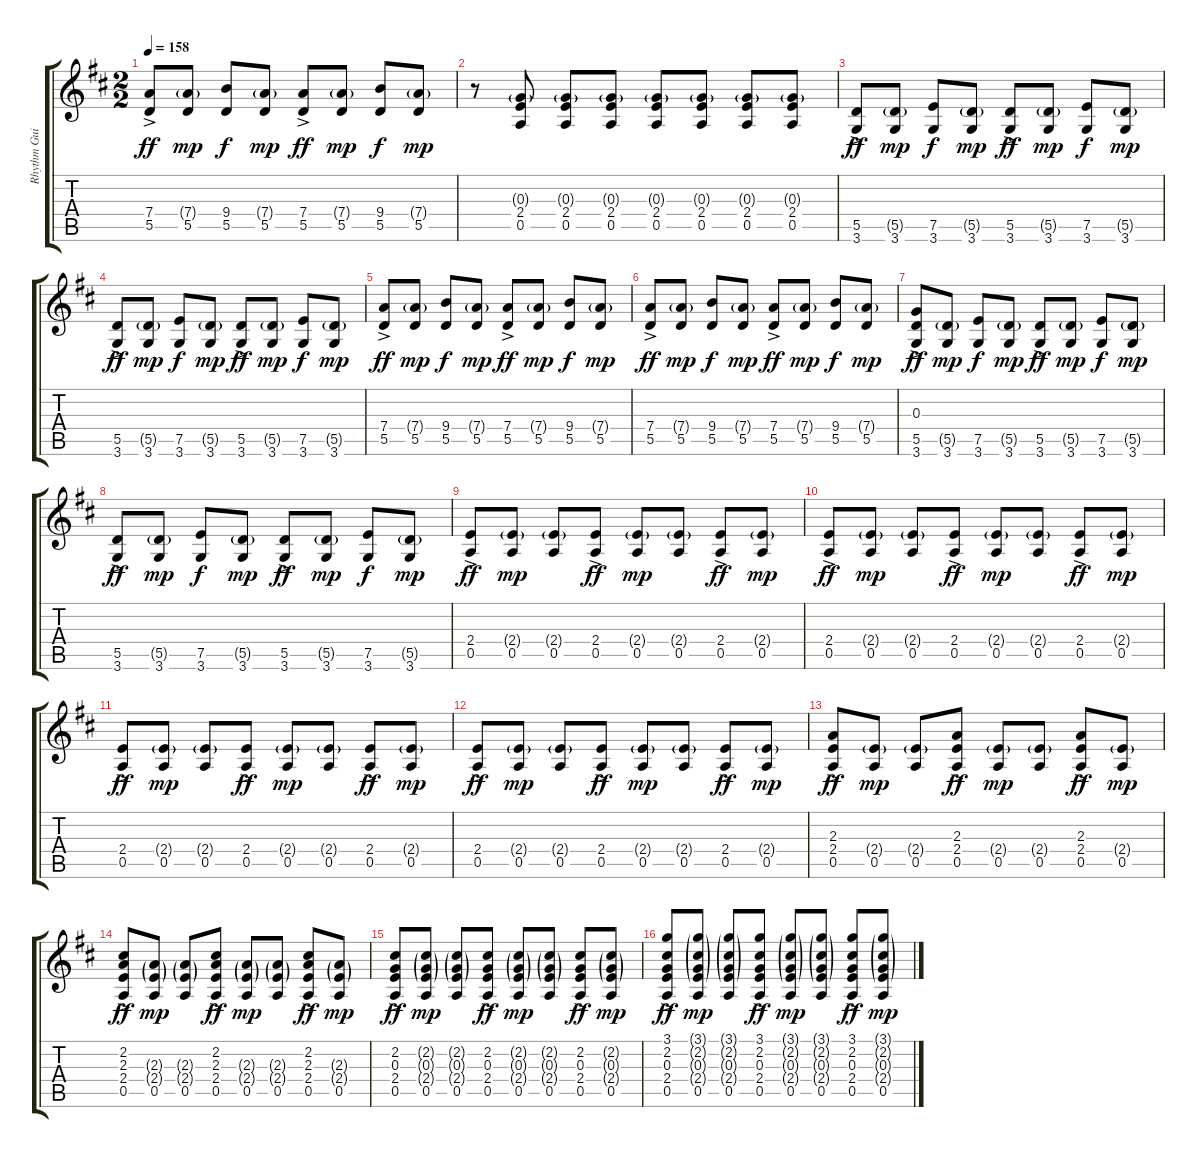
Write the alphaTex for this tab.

\track ("Rhythm Guitar" "Rhythm Gui") {instrument electricguitarjazz}
\staff {score tabs}
\tuning (E4 B3 G3 D3 A2 E2) {hide}
\ts (2 2)
\tempo 158
\clef g2
\ks d
(7.4 5.5{ac}).8{dy ff} (7.4{g} 5.5).8{dy mp} (9.4 5.5).8{dy f} (7.4{g} 5.5).8{dy mp} (7.4 5.5{ac}).8{dy ff} (7.4{g} 5.5).8{dy mp} (9.4 5.5).8{dy f} (7.4{g} 5.5).8{dy mp} |
r.8 (0.3{g} 2.4 0.5).8 (0.3{g} 2.4 0.5).8 (0.3{g} 2.4 0.5).8 (0.3{g} 2.4 0.5).8 (0.3{g} 2.4 0.5).8 (0.3{g} 2.4 0.5).8 (0.3{g} 2.4 0.5).8 |
(5.5 3.6{ac}).8{dy ff} (5.5{g} 3.6).8{dy mp} (7.5 3.6).8{dy f} (5.5{g} 3.6).8{dy mp} (5.5 3.6{ac}).8{dy ff} (5.5{g} 3.6).8{dy mp} (7.5 3.6).8{dy f} (5.5{g} 3.6).8{dy mp} |
(5.5 3.6{ac}).8{dy ff} (5.5{g} 3.6).8{dy mp} (7.5 3.6).8{dy f} (5.5{g} 3.6).8{dy mp} (5.5 3.6{ac}).8{dy ff} (5.5{g} 3.6).8{dy mp} (7.5 3.6).8{dy f} (5.5{g} 3.6).8{dy mp} |
(7.4 5.5{ac}).8{dy ff} (7.4{g} 5.5).8{dy mp} (9.4 5.5).8{dy f} (7.4{g} 5.5).8{dy mp} (7.4 5.5{ac}).8{dy ff} (7.4{g} 5.5).8{dy mp} (9.4 5.5).8{dy f} (7.4{g} 5.5).8{dy mp} |
(7.4 5.5{ac}).8{dy ff} (7.4{g} 5.5).8{dy mp} (9.4 5.5).8{dy f} (7.4{g} 5.5).8{dy mp} (7.4 5.5{ac}).8{dy ff} (7.4{g} 5.5).8{dy mp} (9.4 5.5).8{dy f} (7.4{g} 5.5).8{dy mp} |
(0.3 5.5 3.6{ac}).8{dy ff} (5.5{g} 3.6).8{dy mp} (7.5 3.6).8{dy f} (5.5{g} 3.6).8{dy mp} (5.5 3.6{ac}).8{dy ff} (5.5{g} 3.6).8{dy mp} (7.5 3.6).8{dy f} (5.5{g} 3.6).8{dy mp} |
(5.5 3.6{ac}).8{dy ff} (5.5{g} 3.6).8{dy mp} (7.5 3.6).8{dy f} (5.5{g} 3.6).8{dy mp} (5.5 3.6{ac}).8{dy ff} (5.5{g} 3.6).8{dy mp} (7.5 3.6).8{dy f} (5.5{g} 3.6).8{dy mp} |
(2.4 0.5{ac}).8{dy ff} (2.4{g} 0.5).8{dy mp} (2.4{g} 0.5).8 (2.4 0.5{ac}).8{dy ff} (2.4{g} 0.5).8{dy mp} (2.4{g} 0.5).8 (2.4 0.5{ac}).8{dy ff} (2.4{g} 0.5).8{dy mp} |
(2.4 0.5{ac}).8{dy ff} (2.4{g} 0.5).8{dy mp} (2.4{g} 0.5).8 (2.4 0.5{ac}).8{dy ff} (2.4{g} 0.5).8{dy mp} (2.4{g} 0.5).8 (2.4 0.5{ac}).8{dy ff} (2.4{g} 0.5).8{dy mp} |
(2.4 0.5{ac}).8{dy ff} (2.4{g} 0.5).8{dy mp} (2.4{g} 0.5).8 (2.4 0.5{ac}).8{dy ff} (2.4{g} 0.5).8{dy mp} (2.4{g} 0.5).8 (2.4 0.5{ac}).8{dy ff} (2.4{g} 0.5).8{dy mp} |
(2.4 0.5{ac}).8{dy ff} (2.4{g} 0.5).8{dy mp} (2.4{g} 0.5).8 (2.4 0.5{ac}).8{dy ff} (2.4{g} 0.5).8{dy mp} (2.4{g} 0.5).8 (2.4 0.5{ac}).8{dy ff} (2.4{g} 0.5).8{dy mp} |
(2.3 2.4 0.5{ac}).8{dy ff} (2.4{g} 0.5).8{dy mp} (2.4{g} 0.5).8 (2.3 2.4 0.5{ac}).8{dy ff} (2.4{g} 0.5).8{dy mp} (2.4{g} 0.5).8 (2.3 2.4 0.5{ac}).8{dy ff} (2.4{g} 0.5).8{dy mp} |
(2.2 2.3 2.4 0.5{ac}).8{dy ff} (2.3{g} 2.4{g} 0.5).8{dy mp} (2.3{g} 2.4{g} 0.5).8 (2.2 2.3 2.4 0.5{ac}).8{dy ff} (2.3{g} 2.4{g} 0.5).8{dy mp} (2.3{g} 2.4{g} 0.5).8 (2.2 2.3 2.4 0.5{ac}).8{dy ff} (2.3{g} 2.4{g} 0.5).8{dy mp} |
(2.2 0.3 2.4 0.5{ac}).8{dy ff} (2.2{g} 0.3{g} 2.4{g} 0.5).8{dy mp} (2.2{g} 0.3{g} 2.4{g} 0.5).8 (2.2 0.3 2.4 0.5{ac}).8{dy ff} (2.2{g} 0.3{g} 2.4{g} 0.5).8{dy mp} (2.2{g} 0.3{g} 2.4{g} 0.5).8 (2.2 0.3 2.4 0.5{ac}).8{dy ff} (2.2{g} 0.3{g} 2.4{g} 0.5).8{dy mp} |
(3.1 2.2 0.3 2.4 0.5{ac}).8{dy ff} (3.1{g} 2.2{g} 0.3{g} 2.4{g} 0.5).8{dy mp} (3.1{g} 2.2{g} 0.3{g} 2.4{g} 0.5).8 (3.1 2.2 0.3 2.4 0.5{ac}).8{dy ff} (3.1{g} 2.2{g} 0.3{g} 2.4{g} 0.5).8{dy mp} (3.1{g} 2.2{g} 0.3{g} 2.4{g} 0.5).8 (3.1 2.2 0.3 2.4 0.5{ac}).8{dy ff} (3.1{g} 2.2{g} 0.3{g} 2.4{g} 0.5).8{dy mp}
